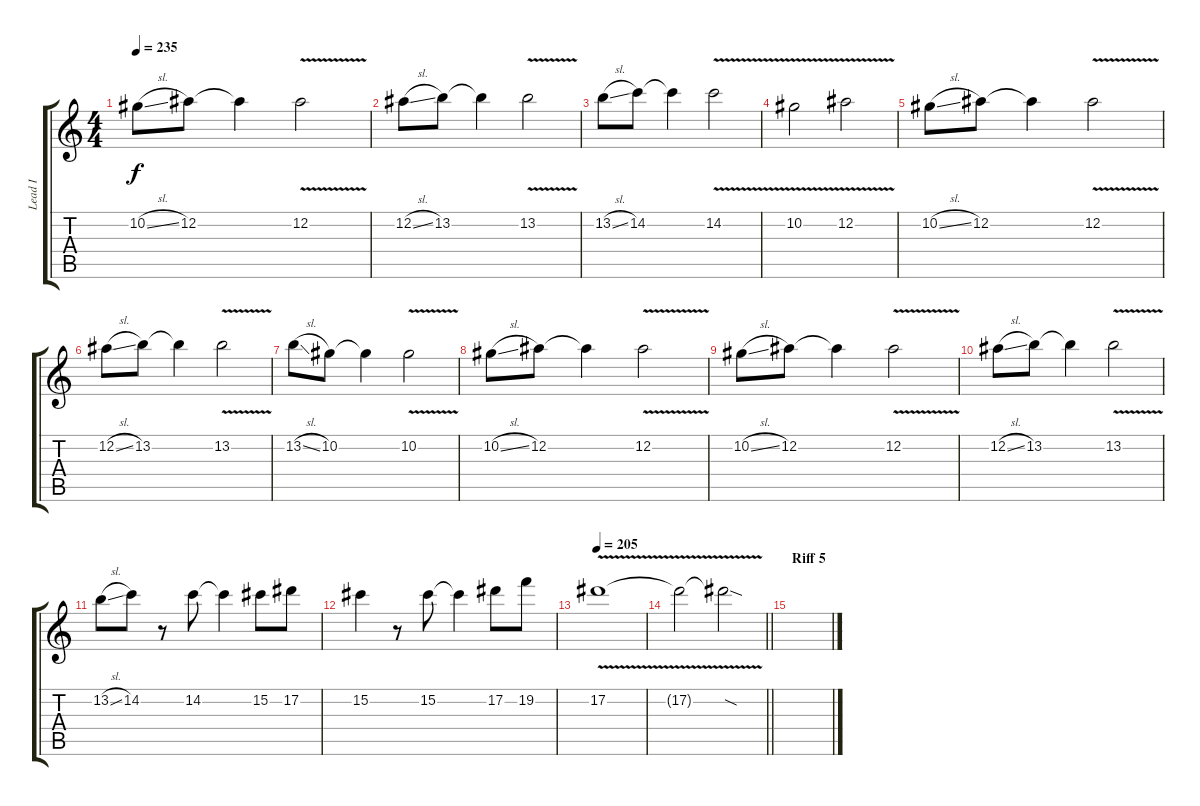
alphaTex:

\track ("Lead I" "Lead I") {instrument overdrivenguitar}
\staff {score tabs}
\tuning (Eb4 Bb3 Gb3 Db3 Ab2 Eb2) {hide}
\ts (4 4)
\tempo 235
\clef g2
\ks aminor
10.2{sl}.8{dy f} 12.2.8 12.2{t}.4 12.2{v}.2 |
12.2{sl}.8 13.2.8 13.2{t}.4 13.2{v}.2 |
13.2{sl}.8 14.2.8 14.2{t}.4 14.2{v}.2 |
10.2{v}.2 12.2{v}.2 |
10.2{sl}.8 12.2.8 12.2{t}.4 12.2{v}.2 |
12.2{sl}.8 13.2.8 13.2{t}.4 13.2{v}.2 |
13.2{sl}.8 10.2.8 10.2{t}.4 10.2{v}.2 |
10.2{sl}.8 12.2.8 12.2{t}.4 12.2{v}.2 |
10.2{sl}.8 12.2.8 12.2{t}.4 12.2{v}.2 |
12.2{sl}.8 13.2.8 13.2{t}.4 13.2{v}.2 |
13.2{sl}.8 14.2.8 r.8 14.2.8 14.2{t}.4 15.2.8 17.2.8 |
15.2.4 r.8 15.2.8 15.2{t}.4 17.2.8 19.2.8 |
\tempo 205
17.2{v}.1 |
\barLineRight lightlight
17.2{v t}.2 17.2{sod t}.2 |
\section ("" "Riff 5")
